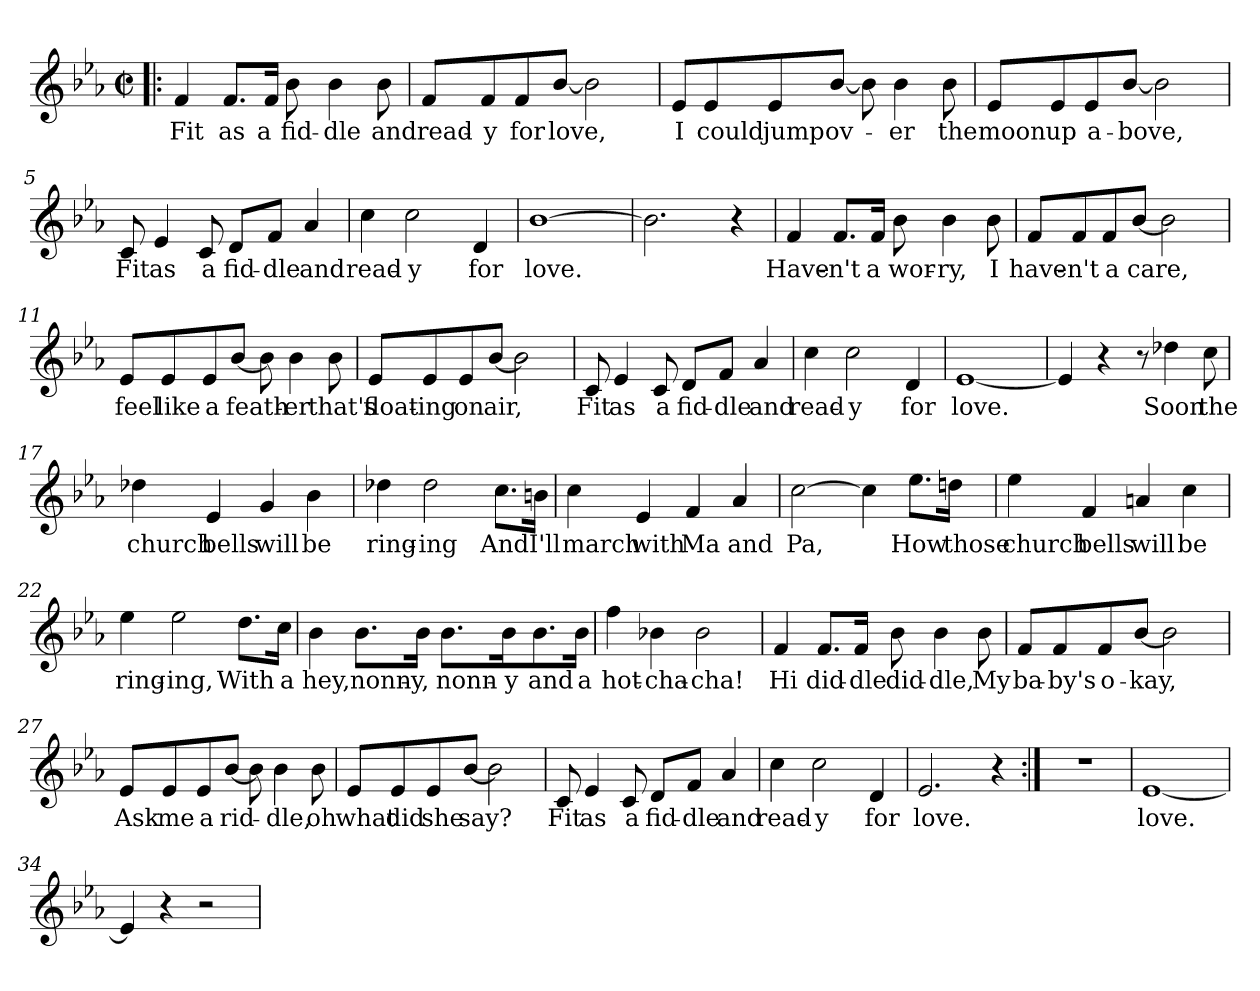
**kern	**text
*part1	*part1
*staff1	*staff1
*clefG2	*
*k[b-e-a-]	*
*E-:	*
*M2/2	*
*met(c|)	*
=1!|:	=1!|:
4f/	Fit
8.f/L	as
16f/Jk	a
8b-\	fid-
4b-\	-dle
8b-\	and
=2	=2
8f/L	read-
8f/	-y
8f/	for
[8b-/J	love,
2b-\]	.
=3	=3
8e-/L	I
8e-/	could
8e-/	jump
[8b-/J	ov-
8b-\]	.
4b-\	-er
8b-\	the
=4	=4
8e-/L	moon
8e-/	up
8e-/	a-
[8b-/J	-bove,
2b-\]	.
!!LO:LB:g=z
=5	=5
8c/	Fit
4e-/	as
8c/	a
8d/L	fid-
8f/J	-dle
4a-/	and
=6	=6
4cc\	read-
2cc\	-y
4d/	for
=7	=7
[1b-	love.
=8	=8
2.b-\]	.
4r	.
=9	=9
4f/	Have-
8.f/L	-n't
16f/Jk	a
8b-\	wor-
4b-\	-ry,
8b-\	I
!!LO:LB:g=z
=10	=10
8f/L	have-
8f/	-n't
8f/	a
[8b-/J	care,
2b-\]	.
=11	=11
8e-/L	feel
8e-/	like
8e-/	a
[8b-/J	feath-
8b-\]	.
4b-\	-er
8b-\	that's
=12	=12
8e-/L	float-
8e-/	-ing
8e-/	on
[8b-/J	air,
2b-\]	.
=13	=13
8c/	Fit
4e-/	as
8c/	a
8d/L	fid-
8f/J	-dle
4a-/	and
!!LO:LB:g=z
=14	=14
4cc\	read-
2cc\	-y
4d/	for
=15	=15
[1e-	love.
=16	=16
4e-/]	.
4r	.
8r	.
4dd-X\	Soon
8cc\	the
=17	=17
4dd-X\	church
4e-/	bells
4g/	will
4b-\	be
=18	=18
4dd-X\	ring-
2dd-\	-ing
8.cc\L	And
16bn\Jk	I'll
!!LO:LB:g=z
=19	=19
4cc\	march
4e-/	with
4f/	Ma
4a-/	and
=20	=20
[2cc\	Pa,
4cc\]	.
8.ee-\L	How
16ddn\Jk	those
=21	=21
4ee-\	church
4f/	bells
4an/	will
4cc\	be
=22	=22
4ee-\	ring-
2ee-\	-ing,
8.dd\L	With
16cc\Jk	a
!!LO:LB:g=z
=23	=23
4b-\	hey,
8.b-\L	nonn-
16b-\Jk	-y,
8.b-\L	nonn-
16b-\K	-y
8.b-\	and
16b-\Jk	a
=24	=24
4ff\	hot-
4b-X\	-cha-
2b-\	-cha!
=25	=25
4f/	Hi
8.f/L	did-
16f/Jk	-dle
8b-\	did-
4b-\	-dle,
8b-\	My
!!LO:LB:g=z
=26	=26
8f/L	ba-
8f/	-by's
8f/	o-
[8b-/J	-kay,
2b-\]	.
=27	=27
8e-/L	Ask
8e-/	me
8e-/	a
[8b-/J	rid-
8b-\]	.
4b-\	-dle,
8b-\	oh
=28	=28
8e-/L	what
8e-/	did
8e-/	she
[8b-/J	say?
2b-\]	.
=29	=29
8c/	Fit
4e-/	as
8c/	a
8d/L	fid-
8f/J	-dle
4a-/	and
!!LO:LB:g=z
=30	=30
4cc\	read-
2cc\	-y
4d/	for
=31	=31
2.e-/	love.
4r	.
=32:|!	=32:|!
1r	.
=33	=33
[1e-	love.
=34	=34
4e-/]	.
4r	.
2r	.
=	=
*-	*-
